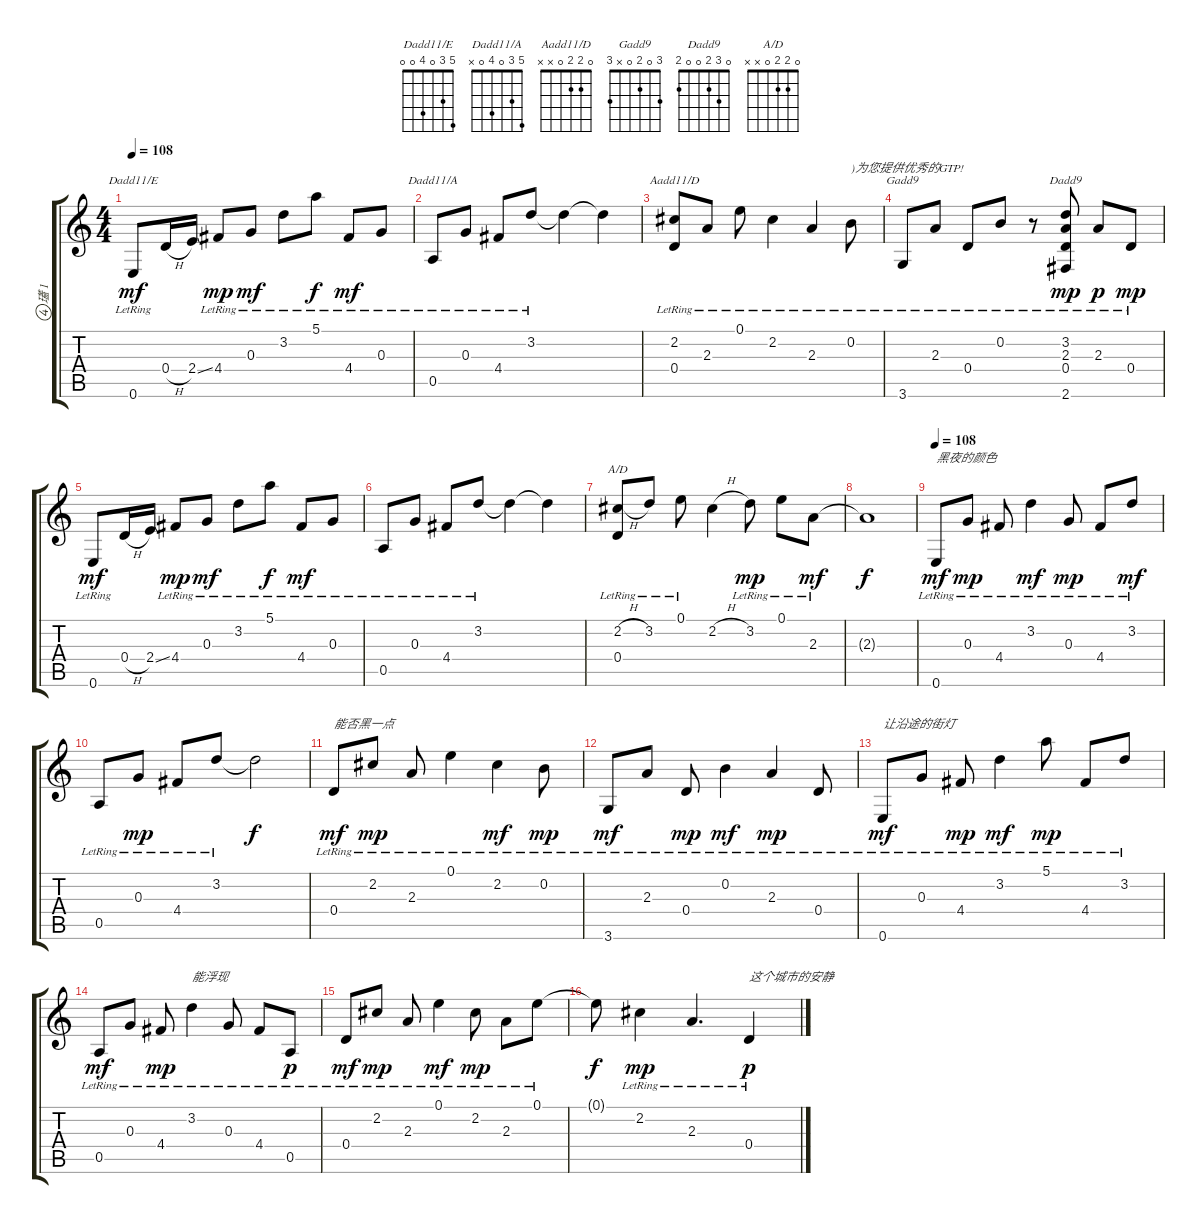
\track ("瓂 1" "瓂 1") {instrument acousticguitarnylon}
\staff {score tabs}
\tuning (E4 B3 G3 D3 A2 E2) {hide}
\chord ("Dadd11/E" 5 3 0 4 0 0)
\chord ("Dadd11/A" 5 3 0 4 0 x)
\chord ("Aadd11/D" 0 2 2 0 x x)
\chord ("Gadd9" 3 0 2 0 x 3)
\chord ("Dadd9" 0 3 2 0 0 2)
\chord ("A/D" 0 2 2 0 x x)
\ts (4 4)
\tempo 108
\tempo 109
\tempo 108
\clef g2
\ks c
0.6{lr}.8{ch "Dadd11/E" dy mf instrument acousticguitarnylon} 0.4{h}.16 2.4{ss}.16 4.4{lr}.8{dy mp} 0.3{lr}.8{dy mf} 3.2{lr}.8 5.1{lr}.8{dy f} 4.4{lr}.8{dy mf} 0.3{lr}.8 |
0.5{lr}.8{ch "Dadd11/A"} 0.3{lr}.8 4.4{lr}.8 3.2{lr}.8 3.2{t}.4 3.2{t}.4 |
(2.2{lr} 0.4{lr}).8{ch "Aadd11/D"} 2.3{lr}.8 0.1{lr}.8 2.2{lr}.4 2.3{lr}.4 0.2{lr}.8{txt ")为您提供优秀的GTP!"} |
3.6{lr}.8{ch "Gadd9"} 2.3{lr}.8 0.4{lr}.8 0.2{lr}.8 r.8 (3.2{lr} 2.3{lr} 0.4{lr} 2.6{lr}).8{ch "Dadd9" dy mp} 2.3{lr}.8{dy p} 0.4{lr}.8{dy mp} |
0.6{lr}.8{dy mf} 0.4{h}.16 2.4{ss}.16 4.4{lr}.8{dy mp} 0.3{lr}.8{dy mf} 3.2{lr}.8 5.1{lr}.8{dy f} 4.4{lr}.8{dy mf} 0.3{lr}.8 |
0.5{lr}.8 0.3{lr}.8 4.4{lr}.8 3.2{lr}.8 3.2{t}.4 3.2{t}.4 |
(2.2{h} 0.4{lr}).8{ch "A/D"} 3.2{lr}.8 0.1{lr}.8 2.2{h}.4 3.2{lr}.8{dy mp} 0.1{lr}.8 2.3{lr}.8{dy mf} |
2.3{t}.1{dy f} |
\tempo 108
0.6{lr}.8{txt "黑夜的颜色" dy mf} 0.3{lr}.8{dy mp} 4.4{lr}.8 3.2{lr}.4{dy mf} 0.3{lr}.8{dy mp} 4.4{lr}.8 3.2{lr}.8{dy mf} |
0.5{lr}.8 0.3{lr}.8{dy mp} 4.4{lr}.8 3.2{lr}.8 3.2{t}.2{dy f} |
0.4{lr}.8{txt "能否黑一点" dy mf} 2.2{lr}.8{dy mp} 2.3{lr}.8 0.1{lr}.4 2.2{lr}.4{dy mf} 0.2{lr}.8{dy mp} |
3.6{lr}.8{dy mf} 2.3{lr}.8 0.4{lr}.8{dy mp} 0.2{lr}.4{dy mf} 2.3{lr}.4{dy mp} 0.4{lr}.8 |
0.6{lr}.8{txt "让沿途的街灯" dy mf} 0.3{lr}.8 4.4{lr}.8{dy mp} 3.2{lr}.4{dy mf} 5.1{lr}.8{dy mp} 4.4{lr}.8 3.2{lr}.8 |
0.5{lr}.8{dy mf} 0.3{lr}.8 4.4{lr}.8{dy mp} 3.2{lr}.4{txt "能浮现"} 0.3{lr}.8 4.4{lr}.8 0.5{lr}.8{dy p} |
0.4{lr}.8{dy mf} 2.2{lr}.8{dy mp} 2.3{lr}.8 0.1{lr}.4{dy mf} 2.2{lr}.8{dy mp} 2.3{lr}.8 0.1{lr}.8 |
0.1{t}.8{dy f} 2.2{lr}.4{dy mp} 2.3{lr}.4{d} 0.4{lr}.4{txt "这个城市的安静" dy p}
